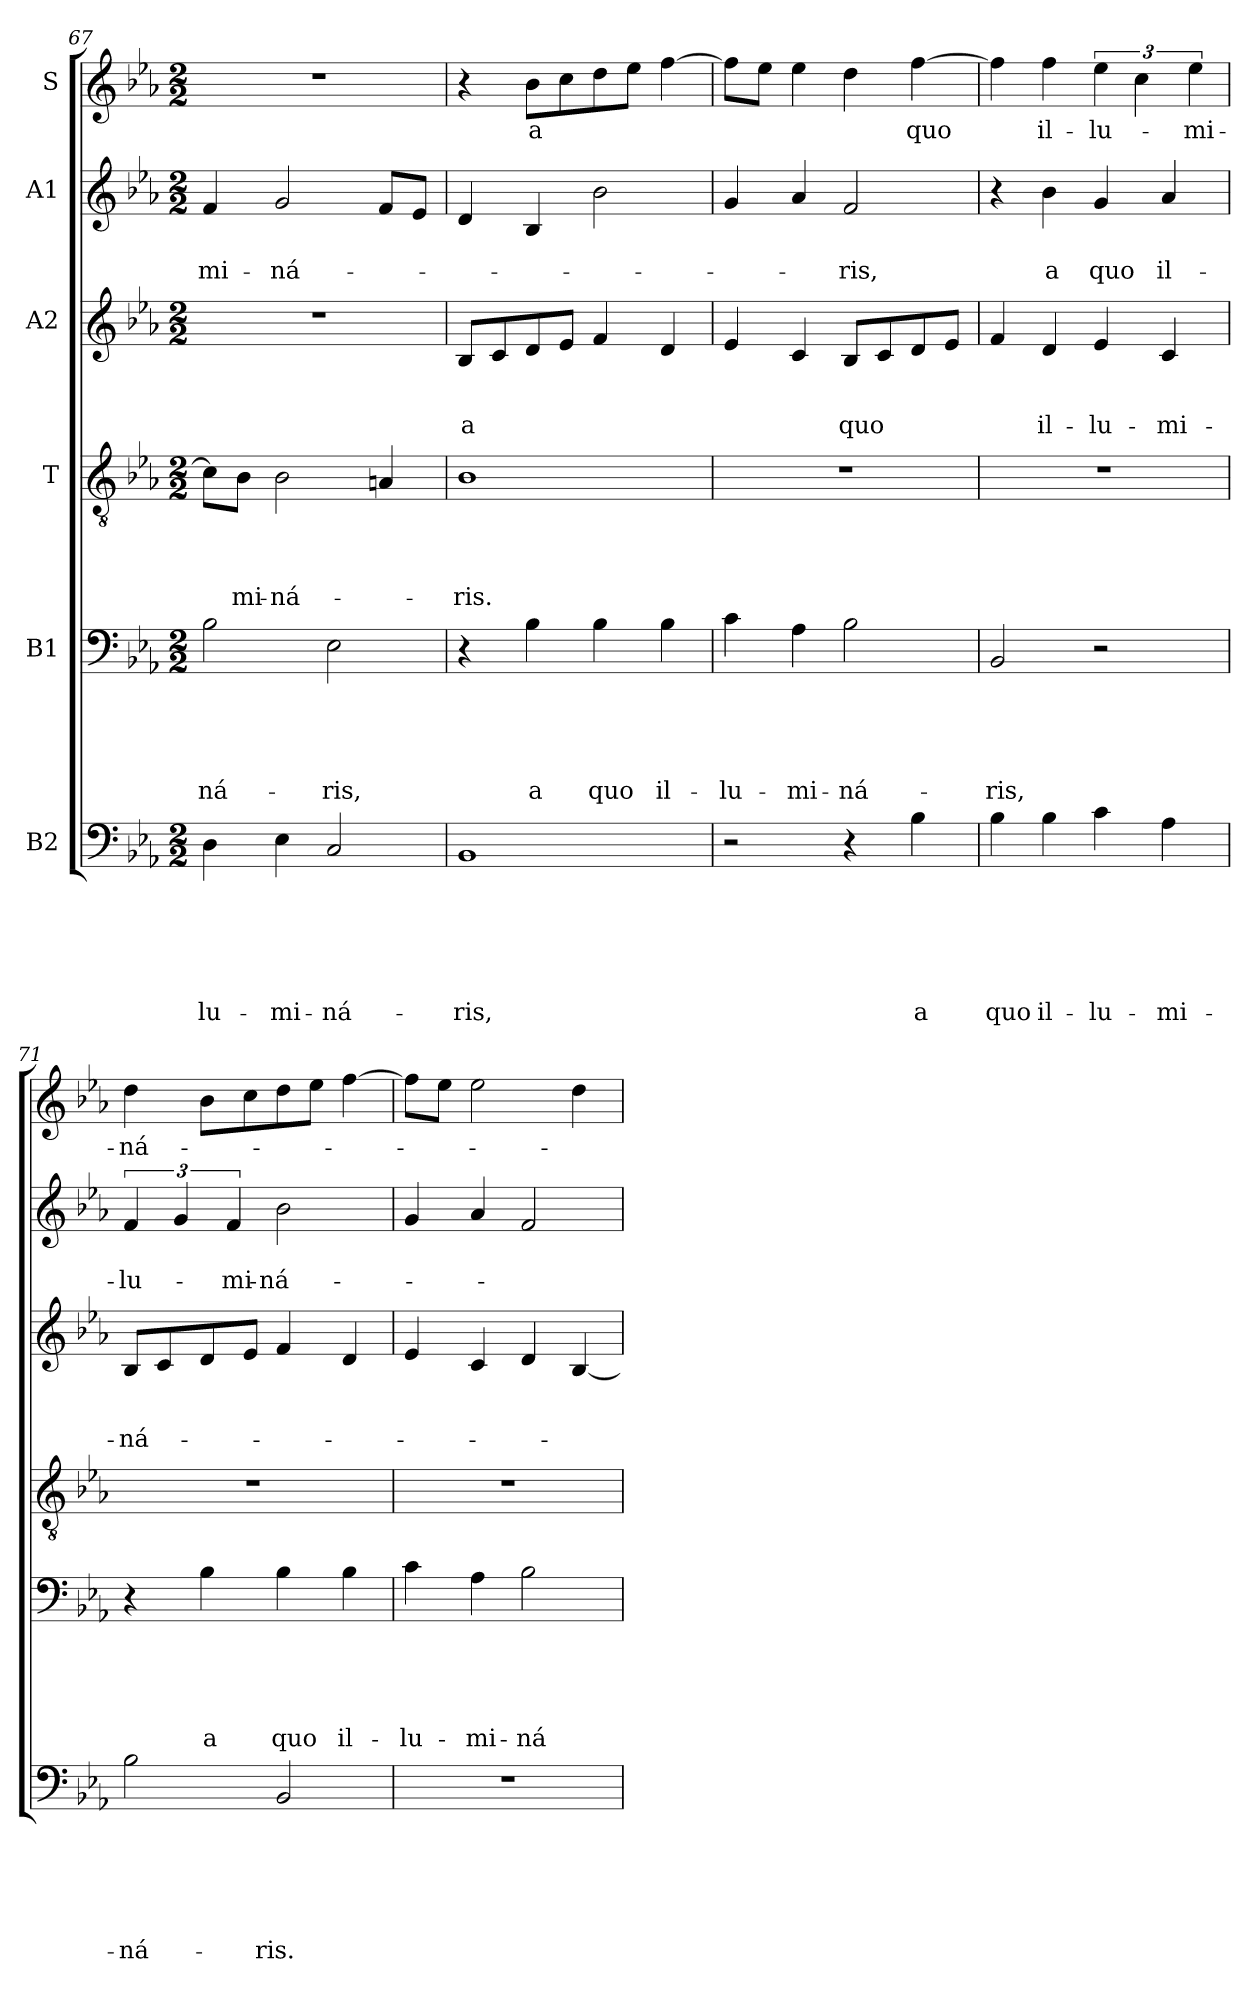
**kern	**text	**text	**text	**text	**text	**text	**kern	**text	**text	**text	**text	**text	**kern	**text	**text	**text	**text	**kern	**text	**text	**text	**kern	**text	**text	**kern	**text
*part6	*part6	*part6	*part6	*part6	*part6	*part6	*part5	*part5	*part5	*part5	*part5	*part5	*part4	*part4	*part4	*part4	*part4	*part3	*part3	*part3	*part3	*part2	*part2	*part2	*part1	*part1
*staff6	*staff6	*staff6	*staff6	*staff6	*staff6	*staff6	*staff5	*staff5	*staff5	*staff5	*staff5	*staff5	*staff4	*staff4	*staff4	*staff4	*staff4	*staff3	*staff3	*staff3	*staff3	*staff2	*staff2	*staff2	*staff1	*staff1
*I"B2	*	*	*	*	*	*	*I"B1	*	*	*	*	*	*I"T	*	*	*	*	*I"A2	*	*	*	*I"A1	*	*	*I"S	*
!!LO:PB:g=z
*clefF4	*	*	*	*	*	*	*clefF4	*	*	*	*	*	*clefGv2	*	*	*	*	*clefG2	*	*	*	*clefG2	*	*	*clefG2	*
*k[b-e-a-]	*	*	*	*	*	*	*k[b-e-a-]	*	*	*	*	*	*k[b-e-a-]	*	*	*	*	*k[b-e-a-]	*	*	*	*k[b-e-a-]	*	*	*k[b-e-a-]	*
*E-:	*	*	*	*	*	*	*E-:	*	*	*	*	*	*E-:	*	*	*	*	*E-:	*	*	*	*E-:	*	*	*E-:	*
*M2/2	*	*	*	*	*	*	*M2/2	*	*	*	*	*	*M2/2	*	*	*	*	*M2/2	*	*	*	*M2/2	*	*	*M2/2	*
=67	=67	=67	=67	=67	=67	=67	=67	=67	=67	=67	=67	=67	=67	=67	=67	=67	=67	=67	=67	=67	=67	=67	=67	=67	=67	=67
!	!	!	!	!	!	!LO:LY:b	!	!	!	!	!	!LO:LY:b	!	!	!	!	!	!	!	!	!	!	!	!LO:LY:b	!	!
4D\	.	.	.	.	.	-lu-	2B-\	.	.	.	.	-ná-	8c\L]	.	.	.	.	1r	.	.	.	4f/	.	-mi-	1r	.
!	!	!	!	!	!	!	!	!	!	!	!	!	!	!	!	!	!LO:LY:b	!	!	!	!	!	!	!	!	!
.	.	.	.	.	.	.	.	.	.	.	.	.	8B-\J	.	.	.	-mi-	.	.	.	.	.	.	.	.	.
!	!	!	!	!	!	!LO:LY:b	!	!	!	!	!	!	!	!	!	!	!LO:LY:b	!	!	!	!	!	!	!LO:LY:b	!	!
4E-\	.	.	.	.	.	-mi-	.	.	.	.	.	.	2B-\	.	.	.	-ná-	.	.	.	.	2g/	.	-ná-	.	.
!	!	!	!	!	!	!LO:LY:b	!	!	!	!	!	!LO:LY:b	!	!	!	!	!	!	!	!	!	!	!	!	!	!
2C/	.	.	.	.	.	-ná-	2E-\	.	.	.	.	-ris,	.	.	.	.	.	.	.	.	.	.	.	.	.	.
.	.	.	.	.	.	.	.	.	.	.	.	.	4Ani/	.	.	.	.	.	.	.	.	8f/L	.	.	.	.
.	.	.	.	.	.	.	.	.	.	.	.	.	.	.	.	.	.	.	.	.	.	8e-/J	.	.	.	.
=68	=68	=68	=68	=68	=68	=68	=68	=68	=68	=68	=68	=68	=68	=68	=68	=68	=68	=68	=68	=68	=68	=68	=68	=68	=68	=68
!	!	!	!	!	!	!LO:LY:b	!	!	!	!	!	!	!	!	!	!	!LO:LY:b	!	!	!	!LO:LY:b	!	!	!	!	!
1BB-	.	.	.	.	.	-ris,	4r	.	.	.	.	.	1B-	.	.	.	-ris.	8B-/L	.	.	a	4d/	.	.	4r	.
.	.	.	.	.	.	.	.	.	.	.	.	.	.	.	.	.	.	8c/	.	.	.	.	.	.	.	.
!	!	!	!	!	!	!	!	!	!	!	!	!LO:LY:b	!	!	!	!	!	!	!	!	!	!	!	!	!	!LO:LY:b
.	.	.	.	.	.	.	4B-\	.	.	.	.	a	.	.	.	.	.	8d/	.	.	.	4B-/	.	.	8b-\L	a
.	.	.	.	.	.	.	.	.	.	.	.	.	.	.	.	.	.	8e-/J	.	.	.	.	.	.	8cc\	.
!	!	!	!	!	!	!	!	!	!	!	!	!LO:LY:b	!	!	!	!	!	!	!	!	!	!	!	!	!	!
.	.	.	.	.	.	.	4B-\	.	.	.	.	quo	.	.	.	.	.	4f/	.	.	.	2b-\	.	.	8dd\	.
.	.	.	.	.	.	.	.	.	.	.	.	.	.	.	.	.	.	.	.	.	.	.	.	.	8ee-\J	.
!	!	!	!	!	!	!	!	!	!	!	!	!LO:LY:b	!	!	!	!	!	!	!	!	!	!	!	!	!	!
.	.	.	.	.	.	.	4B-\	.	.	.	.	il-	.	.	.	.	.	4d/	.	.	.	.	.	.	[4ff\	.
=69	=69	=69	=69	=69	=69	=69	=69	=69	=69	=69	=69	=69	=69	=69	=69	=69	=69	=69	=69	=69	=69	=69	=69	=69	=69	=69
!	!	!	!	!	!	!	!	!	!	!	!	!LO:LY:b	!	!	!	!	!	!	!	!	!	!	!	!	!	!
2r	.	.	.	.	.	.	4c\	.	.	.	.	-lu-	1r	.	.	.	.	4e-/	.	.	.	4g/	.	.	8ff\L]	.
.	.	.	.	.	.	.	.	.	.	.	.	.	.	.	.	.	.	.	.	.	.	.	.	.	8ee-\J	.
!	!	!	!	!	!	!	!	!	!	!	!	!LO:LY:b	!	!	!	!	!	!	!	!	!	!	!	!	!	!
.	.	.	.	.	.	.	4A-\	.	.	.	.	-mi-	.	.	.	.	.	4c/	.	.	.	4a-/	.	.	4ee-\	.
!	!	!	!	!	!	!	!	!	!	!	!	!LO:LY:b	!	!	!	!	!	!	!	!	!LO:LY:b	!	!	!LO:LY:b	!	!
4r	.	.	.	.	.	.	2B-\	.	.	.	.	-ná-	.	.	.	.	.	8B-/L	.	.	quo	2f/	.	-ris,	4dd\	.
.	.	.	.	.	.	.	.	.	.	.	.	.	.	.	.	.	.	8c/	.	.	.	.	.	.	.	.
!	!	!	!	!	!	!LO:LY:b	!	!	!	!	!	!	!	!	!	!	!	!	!	!	!	!	!	!	!	!LO:LY:b
4B-\	.	.	.	.	.	a	.	.	.	.	.	.	.	.	.	.	.	8d/	.	.	.	.	.	.	[4ff\	quo
.	.	.	.	.	.	.	.	.	.	.	.	.	.	.	.	.	.	8e-/J	.	.	.	.	.	.	.	.
=70	=70	=70	=70	=70	=70	=70	=70	=70	=70	=70	=70	=70	=70	=70	=70	=70	=70	=70	=70	=70	=70	=70	=70	=70	=70	=70
!	!	!	!	!	!	!LO:LY:b	!	!	!	!	!	!LO:LY:b	!	!	!	!	!	!	!	!	!	!	!	!	!	!
4B-\	.	.	.	.	.	quo	2BB-/	.	.	.	.	-ris,	1r	.	.	.	.	4f/	.	.	.	4r	.	.	4ff\]	.
!	!	!	!	!	!	!LO:LY:b	!	!	!	!	!	!	!	!	!	!	!	!	!	!	!LO:LY:b	!	!	!LO:LY:b	!	!LO:LY:b
4B-\	.	.	.	.	.	il-	.	.	.	.	.	.	.	.	.	.	.	4d/	.	.	il-	4b-\	.	a	4ff\	il-
!	!	!	!	!	!	!LO:LY:b	!	!	!	!	!	!	!	!	!	!	!	!	!	!	!LO:LY:b	!	!	!LO:LY:b	!	!LO:LY:b
4c\	.	.	.	.	.	-lu-	2r	.	.	.	.	.	.	.	.	.	.	4e-/	.	.	-lu-	4g/	.	quo	6ee-\	-lu-
.	.	.	.	.	.	.	.	.	.	.	.	.	.	.	.	.	.	.	.	.	.	.	.	.	6cc\	.
!	!	!	!	!	!	!LO:LY:b	!	!	!	!	!	!	!	!	!	!	!	!	!	!	!LO:LY:b	!	!	!LO:LY:b	!	!
4A-\	.	.	.	.	.	-mi-	.	.	.	.	.	.	.	.	.	.	.	4c/	.	.	-mi-	4a-/	.	il-	.	.
!	!	!	!	!	!	!	!	!	!	!	!	!	!	!	!	!	!	!	!	!	!	!	!	!	!	!LO:LY:b
.	.	.	.	.	.	.	.	.	.	.	.	.	.	.	.	.	.	.	.	.	.	.	.	.	6ee-\	-mi-
=71	=71	=71	=71	=71	=71	=71	=71	=71	=71	=71	=71	=71	=71	=71	=71	=71	=71	=71	=71	=71	=71	=71	=71	=71	=71	=71
!	!	!	!	!	!	!LO:LY:b	!	!	!	!	!	!	!	!	!	!	!	!	!	!	!LO:LY:b	!	!	!LO:LY:b	!	!LO:LY:b
2B-\	.	.	.	.	.	-ná-	4r	.	.	.	.	.	1r	.	.	.	.	8B-/L	.	.	-ná-	6f/	.	-lu-	4dd\	-ná-
.	.	.	.	.	.	.	.	.	.	.	.	.	.	.	.	.	.	8c/	.	.	.	.	.	.	.	.
.	.	.	.	.	.	.	.	.	.	.	.	.	.	.	.	.	.	.	.	.	.	6g/	.	.	.	.
!	!	!	!	!	!	!	!	!	!	!	!	!LO:LY:b	!	!	!	!	!	!	!	!	!	!	!	!	!	!
.	.	.	.	.	.	.	4B-\	.	.	.	.	a	.	.	.	.	.	8d/	.	.	.	.	.	.	8b-\L	.
!	!	!	!	!	!	!	!	!	!	!	!	!	!	!	!	!	!	!	!	!	!	!	!	!LO:LY:b	!	!
.	.	.	.	.	.	.	.	.	.	.	.	.	.	.	.	.	.	.	.	.	.	6f/	.	-mi-	.	.
.	.	.	.	.	.	.	.	.	.	.	.	.	.	.	.	.	.	8e-/J	.	.	.	.	.	.	8cc\	.
!	!	!	!	!	!	!LO:LY:b	!	!	!	!	!	!LO:LY:b	!	!	!	!	!	!	!	!	!	!	!	!LO:LY:b	!	!
2BB-/	.	.	.	.	.	-ris.	4B-\	.	.	.	.	quo	.	.	.	.	.	4f/	.	.	.	2b-\	.	-ná-	8dd\	.
.	.	.	.	.	.	.	.	.	.	.	.	.	.	.	.	.	.	.	.	.	.	.	.	.	8ee-\J	.
!	!	!	!	!	!	!	!	!	!	!	!	!LO:LY:b	!	!	!	!	!	!	!	!	!	!	!	!	!	!
.	.	.	.	.	.	.	4B-\	.	.	.	.	il-	.	.	.	.	.	4d/	.	.	.	.	.	.	[4ff\	.
!!LO:PB:g=z
=72	=72	=72	=72	=72	=72	=72	=72	=72	=72	=72	=72	=72	=72	=72	=72	=72	=72	=72	=72	=72	=72	=72	=72	=72	=72	=72
!	!	!	!	!	!	!	!	!	!	!	!	!LO:LY:b	!	!	!	!	!	!	!	!	!	!	!	!	!	!
1r	.	.	.	.	.	.	4c\	.	.	.	.	-lu-	1r	.	.	.	.	4e-/	.	.	.	4g/	.	.	8ff\L]	.
.	.	.	.	.	.	.	.	.	.	.	.	.	.	.	.	.	.	.	.	.	.	.	.	.	8ee-\J	.
!	!	!	!	!	!	!	!	!	!	!	!	!LO:LY:b	!	!	!	!	!	!	!	!	!	!	!	!	!	!
.	.	.	.	.	.	.	4A-\	.	.	.	.	-mi-	.	.	.	.	.	4c/	.	.	.	4a-/	.	.	2ee-\	.
!	!	!	!	!	!	!	!	!	!	!	!	!LO:LY:b	!	!	!	!	!	!	!	!	!	!	!	!	!	!
.	.	.	.	.	.	.	2B-\	.	.	.	.	-ná-	.	.	.	.	.	4d/	.	.	.	2f/	.	.	.	.
.	.	.	.	.	.	.	.	.	.	.	.	.	.	.	.	.	.	[4B-/	.	.	.	.	.	.	4dd\	.
=	=	=	=	=	=	=	=	=	=	=	=	=	=	=	=	=	=	=	=	=	=	=	=	=	=	=
*-	*-	*-	*-	*-	*-	*-	*-	*-	*-	*-	*-	*-	*-	*-	*-	*-	*-	*-	*-	*-	*-	*-	*-	*-	*-	*-
